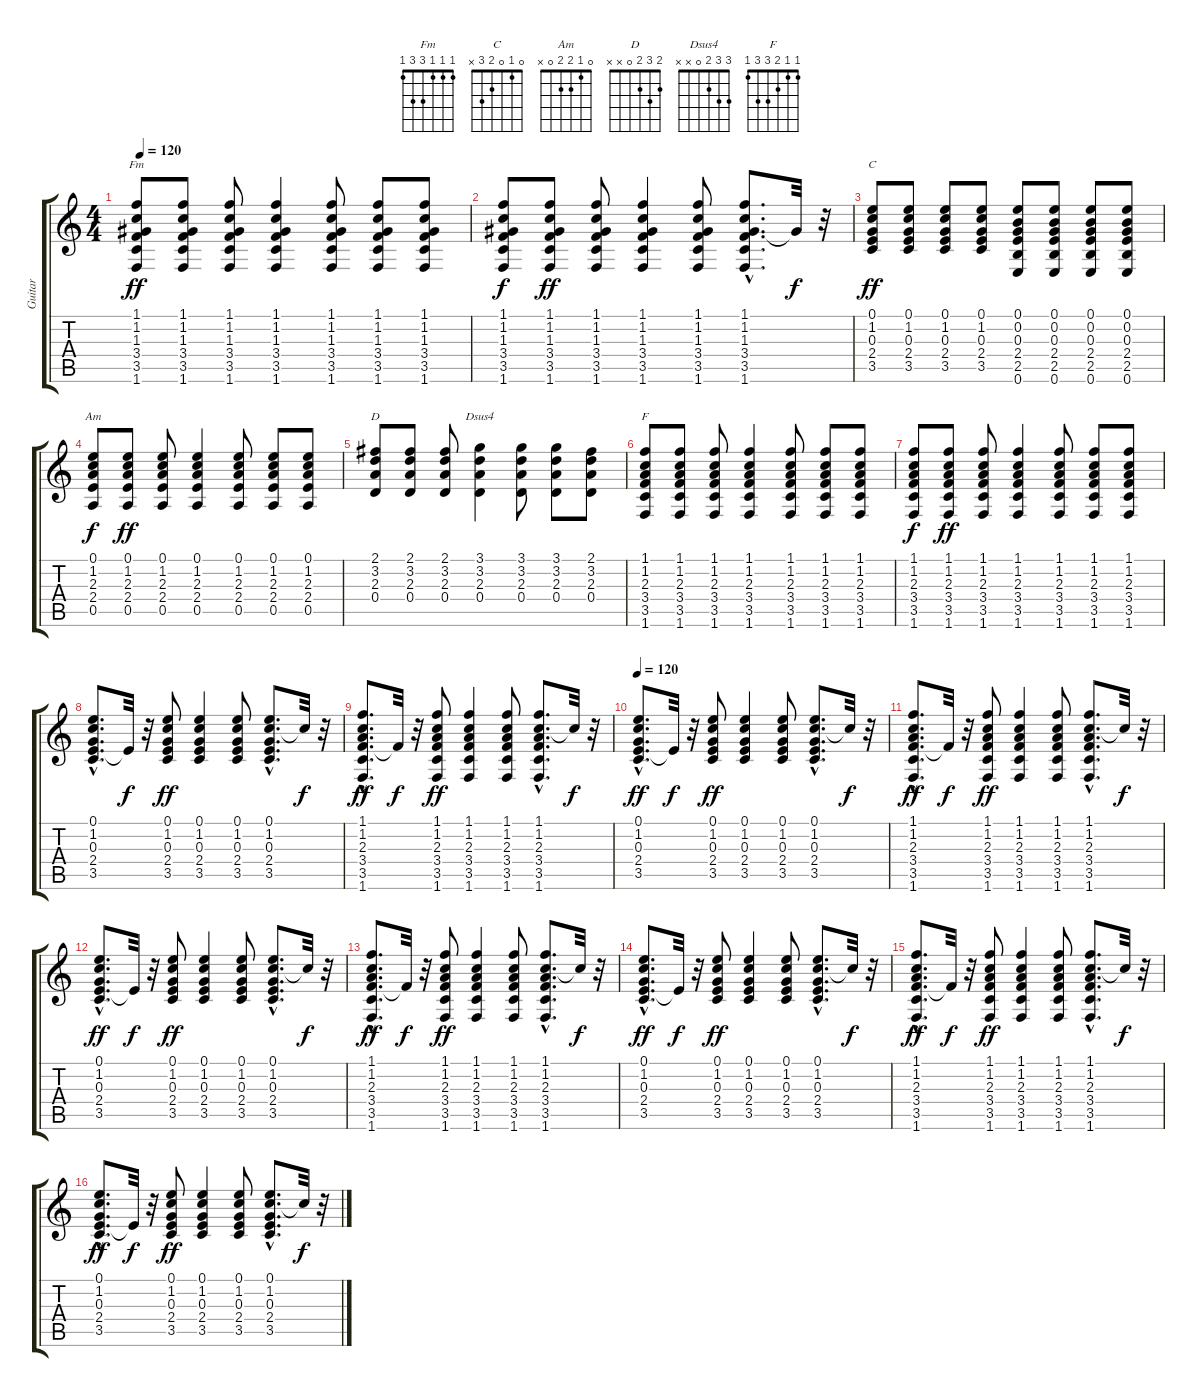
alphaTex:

\track ("Guitar" "Guitar") {instrument acousticguitarsteel}
\staff {score tabs}
\tuning (E4 B3 G3 D3 A2 E2) {hide}
\chord ("Fm" 1 1 1 3 3 1)
\chord ("C" 0 1 0 2 3 x)
\chord ("Am" 0 1 2 2 0 x)
\chord ("D" 2 3 2 0 x x)
\chord ("Dsus4" 3 3 2 0 x x)
\chord ("F" 1 1 2 3 3 1)
\ts (4 4)
\tempo 120
\clef g2
\ks c
(1.1 1.2 1.3 3.4 3.5 1.6).8{ch "Fm" dy ff} (1.1 1.2 1.3 3.4 3.5 1.6).8 (1.1 1.2 1.3 3.4 3.5 1.6).8 (1.1 1.2 1.3 3.4 3.5 1.6).4 (1.1 1.2 1.3 3.4 3.5 1.6).8 (1.1 1.2 1.3 3.4 3.5 1.6).8 (1.1 1.2 1.3 3.4 3.5 1.6).8 |
(1.1 1.2 1.3 3.4 3.5 1.6).8{dy f} (1.1 1.2 1.3 3.4 3.5 1.6).8{dy ff} (1.1 1.2 1.3 3.4 3.5 1.6).8 (1.1 1.2 1.3 3.4 3.5 1.6).4 (1.1 1.2 1.3 3.4 3.5 1.6).8 (1.1{hac} 1.2{hac} 1.3{hac} 3.4{hac} 3.5{hac} 1.6{hac}).8{d} 1.3{t}.32{dy f} r.32 |
(0.1 1.2 0.3 2.4 3.5).8{ch "C" dy ff} (0.1 1.2 0.3 2.4 3.5).8 (0.1 1.2 0.3 2.4 3.5).8 (0.1 1.2 0.3 2.4 3.5).8 (0.1 0.2 0.3 2.4 2.5 0.6).8 (0.1 0.2 0.3 2.4 2.5 0.6).8 (0.1 0.2 0.3 2.4 2.5 0.6).8 (0.1 0.2 0.3 2.4 2.5 0.6).8 |
(0.1 1.2 2.3 2.4 0.5).8{ch "Am" dy f} (0.1 1.2 2.3 2.4 0.5).8{dy ff} (0.1 1.2 2.3 2.4 0.5).8 (0.1 1.2 2.3 2.4 0.5).4 (0.1 1.2 2.3 2.4 0.5).8 (0.1 1.2 2.3 2.4 0.5).8 (0.1 1.2 2.3 2.4 0.5).8 |
(2.1 3.2 2.3 0.4).8{ch "D"} (2.1 3.2 2.3 0.4).8 (2.1 3.2 2.3 0.4).8 (3.1 3.2 2.3 0.4).4{ch "Dsus4"} (3.1 3.2 2.3 0.4).8 (3.1 3.2 2.3 0.4).8 (2.1 3.2 2.3 0.4).8 |
(1.1 1.2 2.3 3.4 3.5 1.6).8{ch "F"} (1.1 1.2 2.3 3.4 3.5 1.6).8 (1.1 1.2 2.3 3.4 3.5 1.6).8 (1.1 1.2 2.3 3.4 3.5 1.6).4 (1.1 1.2 2.3 3.4 3.5 1.6).8 (1.1 1.2 2.3 3.4 3.5 1.6).8 (1.1 1.2 2.3 3.4 3.5 1.6).8 |
(1.1 1.2 2.3 3.4 3.5 1.6).8{dy f} (1.1 1.2 2.3 3.4 3.5 1.6).8{dy ff} (1.1 1.2 2.3 3.4 3.5 1.6).8 (1.1 1.2 2.3 3.4 3.5 1.6).4 (1.1 1.2 2.3 3.4 3.5 1.6).8 (1.1 1.2 2.3 3.4 3.5 1.6).8 (1.1 1.2 2.3 3.4 3.5 1.6).8 |
(0.1{hac} 1.2{hac} 0.3{hac} 2.4{hac} 3.5{hac}).8{d} 2.4{t}.32{dy f} r.32 (0.1 1.2 0.3 2.4 3.5).8{dy ff} (0.1 1.2 0.3 2.4 3.5).4 (0.1 1.2 0.3 2.4 3.5).8 (0.1{hac} 1.2{hac} 0.3{hac} 2.4{hac} 3.5{hac}).8{d} 1.2{t}.32{dy f} r.32 |
(1.1{hac} 1.2{hac} 2.3{hac} 3.4{hac} 3.5{hac} 1.6{hac}).8{d dy ff} 3.4{t}.32{dy f} r.32 (1.1 1.2 2.3 3.4 3.5 1.6).8{dy ff} (1.1 1.2 2.3 3.4 3.5 1.6).4 (1.1 1.2 2.3 3.4 3.5 1.6).8 (1.1{hac} 1.2{hac} 2.3{hac} 3.4{hac} 3.5{hac} 1.6{hac}).8{d} 1.2{t}.32{dy f} r.32 |
\tempo 120
(0.1{hac} 1.2{hac} 0.3{hac} 2.4{hac} 3.5{hac}).8{d dy ff} 2.4{t}.32{dy f} r.32 (0.1 1.2 0.3 2.4 3.5).8{dy ff} (0.1 1.2 0.3 2.4 3.5).4 (0.1 1.2 0.3 2.4 3.5).8 (0.1{hac} 1.2{hac} 0.3{hac} 2.4{hac} 3.5{hac}).8{d} 1.2{t}.32{dy f} r.32 |
(1.1{hac} 1.2{hac} 2.3{hac} 3.4{hac} 3.5{hac} 1.6{hac}).8{d dy ff} 3.4{t}.32{dy f} r.32 (1.1 1.2 2.3 3.4 3.5 1.6).8{dy ff} (1.1 1.2 2.3 3.4 3.5 1.6).4 (1.1 1.2 2.3 3.4 3.5 1.6).8 (1.1{hac} 1.2{hac} 2.3{hac} 3.4{hac} 3.5{hac} 1.6{hac}).8{d} 1.2{t}.32{dy f} r.32 |
(0.1{hac} 1.2{hac} 0.3{hac} 2.4{hac} 3.5{hac}).8{d dy ff} 2.4{t}.32{dy f} r.32 (0.1 1.2 0.3 2.4 3.5).8{dy ff} (0.1 1.2 0.3 2.4 3.5).4 (0.1 1.2 0.3 2.4 3.5).8 (0.1{hac} 1.2{hac} 0.3{hac} 2.4{hac} 3.5{hac}).8{d} 1.2{t}.32{dy f} r.32 |
(1.1{hac} 1.2{hac} 2.3{hac} 3.4{hac} 3.5{hac} 1.6{hac}).8{d dy ff} 3.4{t}.32{dy f} r.32 (1.1 1.2 2.3 3.4 3.5 1.6).8{dy ff} (1.1 1.2 2.3 3.4 3.5 1.6).4 (1.1 1.2 2.3 3.4 3.5 1.6).8 (1.1{hac} 1.2{hac} 2.3{hac} 3.4{hac} 3.5{hac} 1.6{hac}).8{d} 1.2{t}.32{dy f} r.32 |
(0.1{hac} 1.2{hac} 0.3{hac} 2.4{hac} 3.5{hac}).8{d dy ff} 2.4{t}.32{dy f} r.32 (0.1 1.2 0.3 2.4 3.5).8{dy ff} (0.1 1.2 0.3 2.4 3.5).4 (0.1 1.2 0.3 2.4 3.5).8 (0.1{hac} 1.2{hac} 0.3{hac} 2.4{hac} 3.5{hac}).8{d} 1.2{t}.32{dy f} r.32 |
(1.1{hac} 1.2{hac} 2.3{hac} 3.4{hac} 3.5{hac} 1.6{hac}).8{d dy ff} 3.4{t}.32{dy f} r.32 (1.1 1.2 2.3 3.4 3.5 1.6).8{dy ff} (1.1 1.2 2.3 3.4 3.5 1.6).4 (1.1 1.2 2.3 3.4 3.5 1.6).8 (1.1{hac} 1.2{hac} 2.3{hac} 3.4{hac} 3.5{hac} 1.6{hac}).8{d} 1.2{t}.32{dy f} r.32 |
(0.1{hac} 1.2{hac} 0.3{hac} 2.4{hac} 3.5{hac}).8{d dy ff} 2.4{t}.32{dy f} r.32 (0.1 1.2 0.3 2.4 3.5).8{dy ff} (0.1 1.2 0.3 2.4 3.5).4 (0.1 1.2 0.3 2.4 3.5).8 (0.1{hac} 1.2{hac} 0.3{hac} 2.4{hac} 3.5{hac}).8{d} 1.2{t}.32{dy f} r.32
